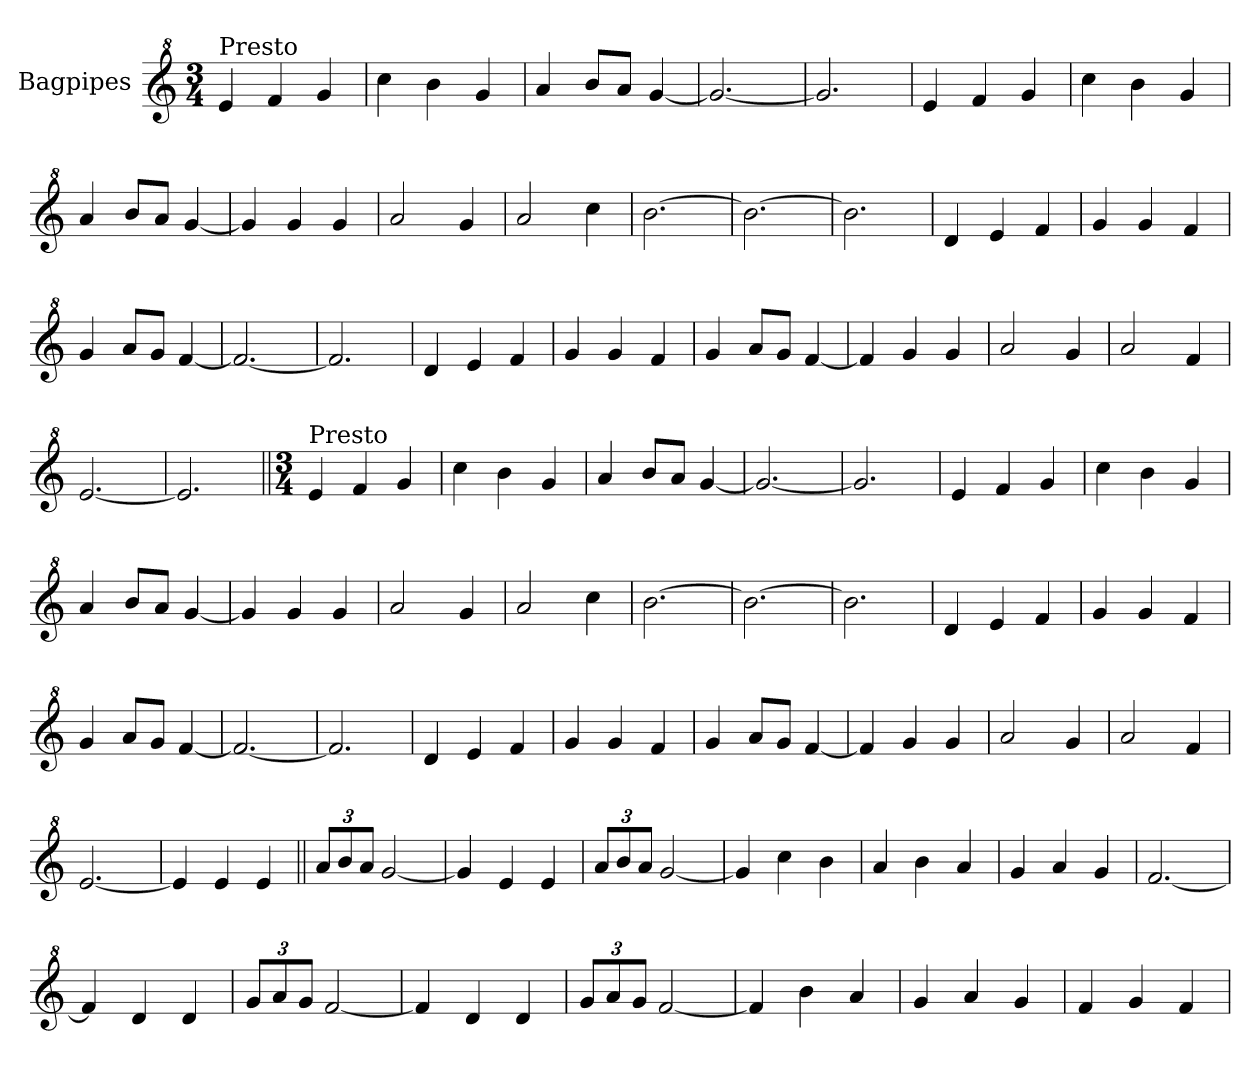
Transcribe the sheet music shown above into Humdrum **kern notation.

**kern
*part1
*staff1
*I"Bagpipes
*I'Bag
*clefG^2
*k[]
*M3/4
=1
!LO:TX:a:t=Presto
4ee
4ff
4gg
=
4ccc
4bb
4gg
=
4aa
8bbL
8aaJ
[4gg
=
2.gg_
=
2.gg]
=
4ee
4ff
4gg
=
4ccc
4bb
4gg
=
4aa
8bbL
8aaJ
[4gg
=
4gg]
4gg
4gg
=
2aa
4gg
=
2aa
4ccc
=
[2.bb
=
2.bb_
=
2.bb]
=
4dd
4ee
4ff
=
4gg
4gg
4ff
=
4gg
8aaL
8ggJ
[4ff
=
2.ff_
=
2.ff]
=
4dd
4ee
4ff
=
4gg
4gg
4ff
=
4gg
8aaL
8ggJ
[4ff
=
4ff]
4gg
4gg
=
2aa
4gg
=
2aa
4ff
=
[2.ee
=
2.ee]
=||
*M3/4
!LO:TX:a:t=Presto
4ee
4ff
4gg
=
4ccc
4bb
4gg
=
4aa
8bbL
8aaJ
[4gg
=
2.gg_
=
2.gg]
=
4ee
4ff
4gg
=
4ccc
4bb
4gg
=
4aa
8bbL
8aaJ
[4gg
=
4gg]
4gg
4gg
=
2aa
4gg
=
2aa
4ccc
=
[2.bb
=
2.bb_
=
2.bb]
=
4dd
4ee
4ff
=
4gg
4gg
4ff
=
4gg
8aaL
8ggJ
[4ff
=
2.ff_
=
2.ff]
=
4dd
4ee
4ff
=
4gg
4gg
4ff
=
4gg
8aaL
8ggJ
[4ff
=
4ff]
4gg
4gg
=
2aa
4gg
=
2aa
4ff
=
[2.ee
=
4ee]
4ee
4ee
=||
12aaL
12bb
12aaJ
[2gg
=
4gg]
4ee
4ee
=
12aaL
12bb
12aaJ
[2gg
=
4gg]
4ccc
4bb
=
4aa
4bb
4aa
=
4gg
4aa
4gg
=
[2.ff
=
4ff]
4dd
4dd
=
12ggL
12aa
12ggJ
[2ff
=
4ff]
4dd
4dd
=
12ggL
12aa
12ggJ
[2ff
=
4ff]
4bb
4aa
=
4gg
4aa
4gg
=
4ff
4gg
4ff
=
*-
